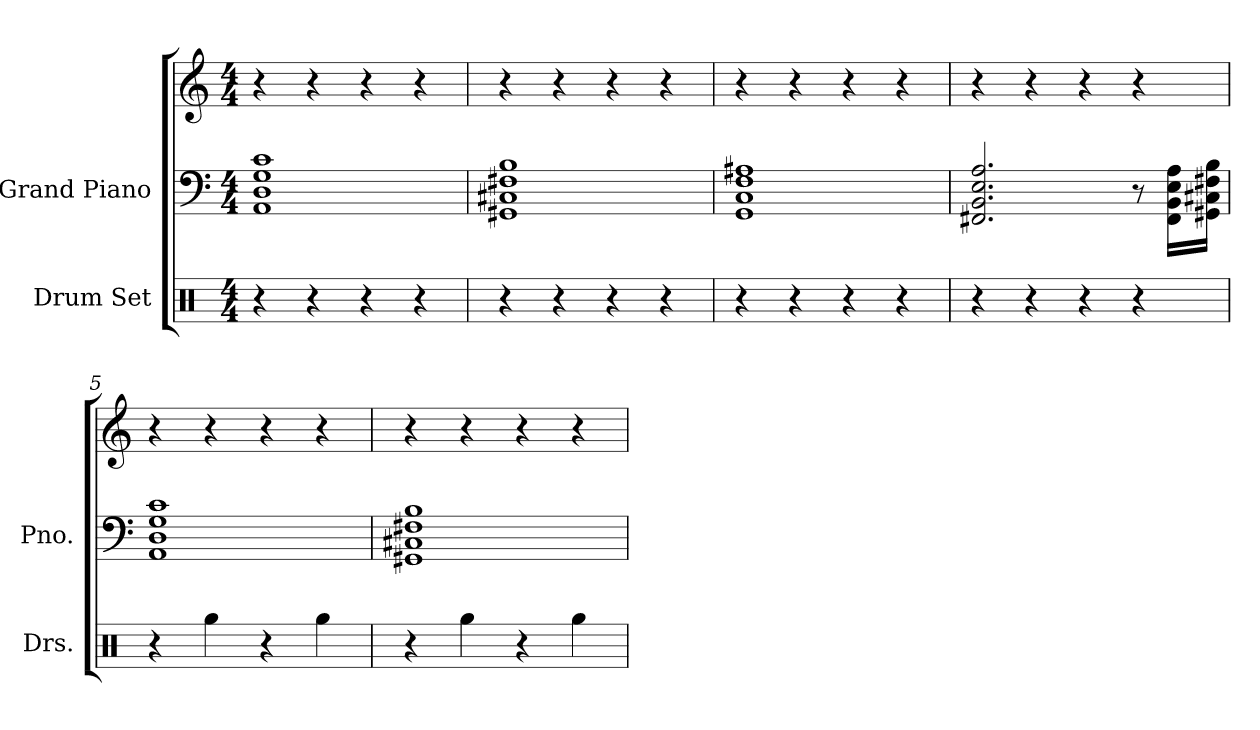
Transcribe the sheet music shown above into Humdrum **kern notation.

**kern	**kern	**kern
*part2	*part1	*part1
*staff3	*staff2	*staff1
*I"Drum Set	*I"Grand Piano	*
*I'Drs.	*I'Pno.	*
*stria5	*stria5	*stria5
*clefX	*clefF4	*clefG2
*k[]	*k[]	*k[]
*M4/4	*M4/4	*M4/4
*MM120	*MM120	*MM120
=1	=1	=1
4r	1AA 1G 1c 1D	4r
4r	.	4r
4r	.	4r
4r	.	4r
=2	=2	=2
4r	1GG#X 1C#X 1F#X 1B	4r
4r	.	4r
4r	.	4r
4r	.	4r
=3	=3	=3
4r	1GG 1C 1F 1A#X	4r
4r	.	4r
4r	.	4r
4r	.	4r
=4	=4	=4
4r	2.FF#X 2.BB 2.E 2.A	4r
4r	.	4r
4r	.	4r
4r	8r	4r
.	16FF# 16BB 16E 16ALL	.
.	16GG#X 16C#X 16F#X 16BJJ	.
=5	=5	=5
4r	1AA 1G 1c 1D	4r
4Rgg	.	4r
4r	.	4r
4Rgg	.	4r
=6	=6	=6
4r	1GG#X 1C#X 1F#X 1B	4r
4Rgg	.	4r
4r	.	4r
4Rgg	.	4r
=	=	=
*-	*-	*-
